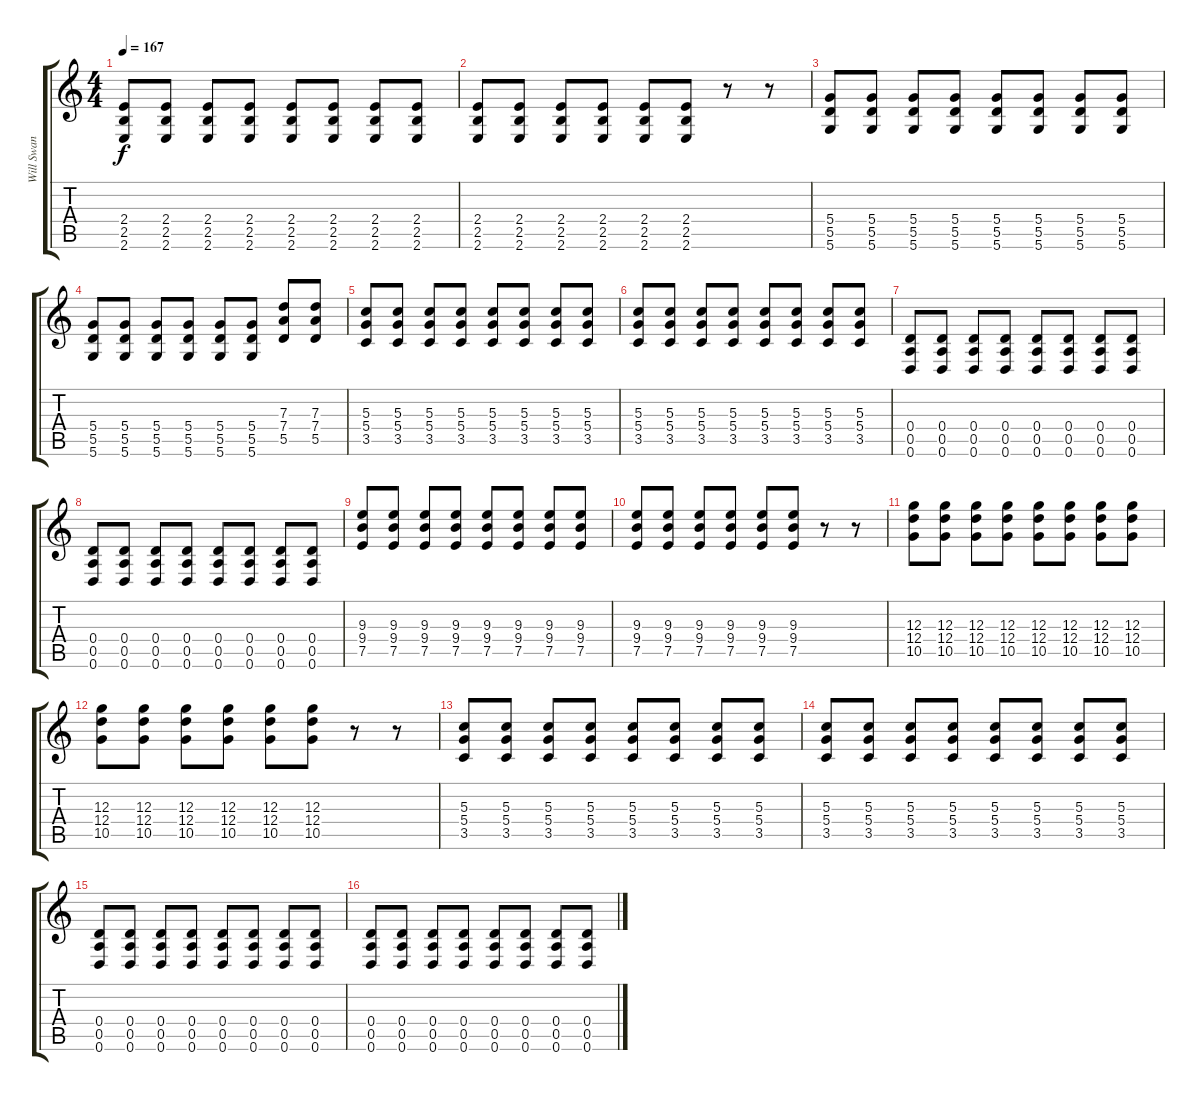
\track ("Will Swan" "Will Swan") {instrument distortionguitar}
\staff {score tabs}
\tuning (E4 B3 G3 D3 A2 D2) {hide}
\ts (4 4)
\tempo 167
\clef g2
\ks c
(2.4 2.5 2.6).8{dy f} (2.4 2.5 2.6).8 (2.4 2.5 2.6).8 (2.4 2.5 2.6).8 (2.4 2.5 2.6).8 (2.4 2.5 2.6).8 (2.4 2.5 2.6).8 (2.4 2.5 2.6).8 |
(2.4 2.5 2.6).8 (2.4 2.5 2.6).8 (2.4 2.5 2.6).8 (2.4 2.5 2.6).8 (2.4 2.5 2.6).8 (2.4 2.5 2.6).8 r.8 r.8 |
(5.4 5.5 5.6).8 (5.4 5.5 5.6).8 (5.4 5.5 5.6).8 (5.4 5.5 5.6).8 (5.4 5.5 5.6).8 (5.4 5.5 5.6).8 (5.4 5.5 5.6).8 (5.4 5.5 5.6).8 |
(5.4 5.5 5.6).8 (5.4 5.5 5.6).8 (5.4 5.5 5.6).8 (5.4 5.5 5.6).8 (5.4 5.5 5.6).8 (5.4 5.5 5.6).8 (7.3 7.4 5.5).8 (7.3 7.4 5.5).8 |
(5.3 5.4 3.5).8 (5.3 5.4 3.5).8 (5.3 5.4 3.5).8 (5.3 5.4 3.5).8 (5.3 5.4 3.5).8 (5.3 5.4 3.5).8 (5.3 5.4 3.5).8 (5.3 5.4 3.5).8 |
(5.3 5.4 3.5).8 (5.3 5.4 3.5).8 (5.3 5.4 3.5).8 (5.3 5.4 3.5).8 (5.3 5.4 3.5).8 (5.3 5.4 3.5).8 (5.3 5.4 3.5).8 (5.3 5.4 3.5).8 |
(0.4 0.5 0.6).8 (0.4 0.5 0.6).8 (0.4 0.5 0.6).8 (0.4 0.5 0.6).8 (0.4 0.5 0.6).8 (0.4 0.5 0.6).8 (0.4 0.5 0.6).8 (0.4 0.5 0.6).8 |
(0.4 0.5 0.6).8 (0.4 0.5 0.6).8 (0.4 0.5 0.6).8 (0.4 0.5 0.6).8 (0.4 0.5 0.6).8 (0.4 0.5 0.6).8 (0.4 0.5 0.6).8 (0.4 0.5 0.6).8 |
(9.3 9.4 7.5).8 (9.3 9.4 7.5).8 (9.3 9.4 7.5).8 (9.3 9.4 7.5).8 (9.3 9.4 7.5).8 (9.3 9.4 7.5).8 (9.3 9.4 7.5).8 (9.3 9.4 7.5).8 |
(9.3 9.4 7.5).8 (9.3 9.4 7.5).8 (9.3 9.4 7.5).8 (9.3 9.4 7.5).8 (9.3 9.4 7.5).8 (9.3 9.4 7.5).8 r.8 r.8 |
(12.3 12.4 10.5).8 (12.3 12.4 10.5).8 (12.3 12.4 10.5).8 (12.3 12.4 10.5).8 (12.3 12.4 10.5).8 (12.3 12.4 10.5).8 (12.3 12.4 10.5).8 (12.3 12.4 10.5).8 |
(12.3 12.4 10.5).8 (12.3 12.4 10.5).8 (12.3 12.4 10.5).8 (12.3 12.4 10.5).8 (12.3 12.4 10.5).8 (12.3 12.4 10.5).8 r.8 r.8 |
(5.3 5.4 3.5).8 (5.3 5.4 3.5).8 (5.3 5.4 3.5).8 (5.3 5.4 3.5).8 (5.3 5.4 3.5).8 (5.3 5.4 3.5).8 (5.3 5.4 3.5).8 (5.3 5.4 3.5).8 |
(5.3 5.4 3.5).8 (5.3 5.4 3.5).8 (5.3 5.4 3.5).8 (5.3 5.4 3.5).8 (5.3 5.4 3.5).8 (5.3 5.4 3.5).8 (5.3 5.4 3.5).8 (5.3 5.4 3.5).8 |
(0.4 0.5 0.6).8 (0.4 0.5 0.6).8 (0.4 0.5 0.6).8 (0.4 0.5 0.6).8 (0.4 0.5 0.6).8 (0.4 0.5 0.6).8 (0.4 0.5 0.6).8 (0.4 0.5 0.6).8 |
(0.4 0.5 0.6).8 (0.4 0.5 0.6).8 (0.4 0.5 0.6).8 (0.4 0.5 0.6).8 (0.4 0.5 0.6).8 (0.4 0.5 0.6).8 (0.4 0.5 0.6).8 (0.4 0.5 0.6).8
